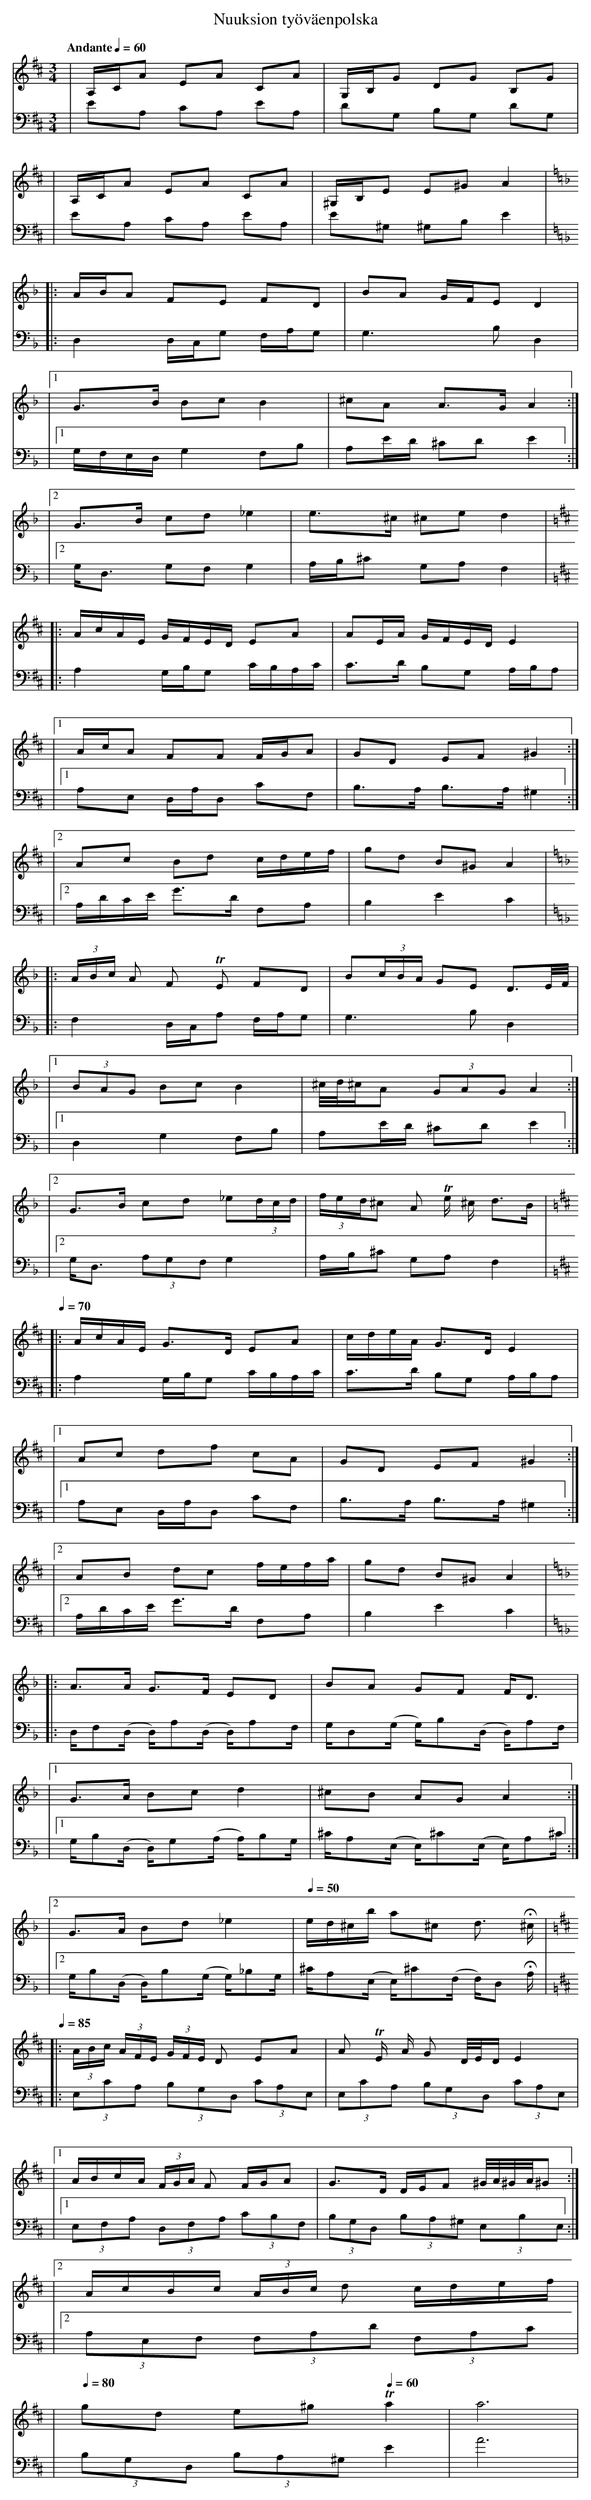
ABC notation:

X:1
T: Nuuksion työväenpolska
Q: "Andante" 1/4=60
M: 3/4
V: 1 octave=0
V: 2 octave=-1 clef=bass
K: Dm
[V:1] [K: AMix]
[V:2] [K: AMix]
[V:1] | A,/C/A EA CA | G,/B,/G DG B,G |
[V:2] | eA cA eA | dG BG dG |
[V:1] | A,/C/A EA CA | ^G,/B,/E E^G A2 |
[V:2] | eA cA eA | e^G ^GB e2 |
[V:1] [K: Dm]
[V:2] [K: Dm]
[V:1] |: A/B/A FE    FD    | BA G/F/E D2 |
[V:2] |: D2    D/C/G F/A/G | G3     B D2 |
[V:1] |[1 G>B      Bc B2 | ^cA   A>G A2 :|
[V:2] |[1 G/F/E/D/ G2 FB | Ae/d/ ^cd e2 :|
[V:1] |[2 G>B cd _e2 | e>^c  ^ce d2 |
[V:2] |[2 G<D GF G2  | A/B/^c GA F2 |
[V:1] [K: AMix]
[V:2] [K: AMix]
[V:1] |: A/c/A/E/ G/F/E/D/ EA       | AE/A/ G/F/E/D/ E2    |
[V:2] |: A2       G/B/G    c/B/A/c/ | c>d   BG       A/B/A |
[V:1] |[1 A/c/A FF    F/G/A | GD  EF  ^G2 :|
[V:2] |[1 AE    D/A/D cF    | B>A B>A ^G2 :|
[V:1] |[2 Ac       Bd  c/d/e/f/ | gd B^G A2 |
[V:2] |[2 A/d/c/e/ g>d FA       | B2 e2  c2 |
[V:1] [K: Dm]
[V:2] [K: Dm]
[V:1] |: (3A/B/c/ A F TE  FD    | B(3c/B/A/ GE D3/2E//F// |
[V:2] |: F2         D/C/A F/A/G | G3         B D2         |
[V:1] |[1 (3BAG Bc B2 | ^c//d//^c/A (3GAG A2 :|
[V:2] |[1 D2    G2 FB | Ae/d/       ^cd   e2 :|
[V:1] |[2 G>B cd    _e(3d/c/d/ | (3f/e/d/^c A Te/ ^c/ d>B |
[V:2] |[2 G<D (3AGF G2         | A/B/^c       GA      F2  |
[V:1] [K: AMix] [Q: 1/4=70]
[V:2] [K: AMix] [Q: 1/4=70]
[V:1] |: A/c/A/E/ G>D   EA       | c/d/e/A/ G>D E2    |
[V:2] |: A2       G/B/G c/B/A/c/ | c>d      BG  A/B/A |
[V:1] |[1 Ac df    cA | GD  EF  ^G2 :|
[V:2] |[1 AE D/A/D cF | B>A B>A ^G2 :|
[V:1] |[2 AB       dc  f/e/f/a/ | gd B^G A2 |
[V:2] |[2 A/d/c/e/ g>d FA       | B2 e2  c2 |
[V:1] [K: Dm]
[V:2] [K: Dm]
[V:1] |: A>A    G>F     ED     | BA     GF      F<D    |
[V:2] |: D/F(D/ D/)A(D/ D/)AF/ | G/D(G/ G/)B(D/ D/)AF/ |
[V:1] |[1 G>A    Bc      d2     | ^cB     AG       A2      :|
[V:2] |[1 G/B(D/ D/)G(A/ A/)BG/ | ^c/A(E/ E/)^c(E/ E/)A^c/ :|
[V:1] |[2 G>A    Bd      _e2     | [Q: 1/4=50] e/d/^c/b/ a^c      d3/2 H^c/ |
[V:2] |[2 G/B(D/ D/)B(G/ G/)_BG/ | [Q: 1/4=50] ^c/A(E/   E/)^c(F/ F/)D HA/  |
[V:1] [K: AMix] [Q: 1/4=85]
[V:2] [K: AMix] [Q: 1/4=85]
[V:1] |: (3A/B/c/ (3A/F/E/ (3G/F/E/ D EA    | A TE/ A/ G D//E//D/ E2    |
[V:2] |: (3EcA             (3BGD      (3cAE | (3EcA    (3BGD      (3cAE |
[V:1] |[1 A/B/c/A/ (3F/G/A/ F F/G/A | G>D   D/E/F  ^G//A//^G//A//^G :|
[V:2] |[1 (3EFA    (3DFA      (3cBF | (3BGD (3BA^G (3EBE            :|
[V:1] |[2 A/c/B/c/ (3A/B/c/ d c/d/e/f/ |
[V:2] |[2 (3AEF    (3FAd      (3FAc    |
[V:1] | [Q: 1/4=80] gd    e^g    [Q: 1/4=60] Ta2 | a6 |
[V:2] | [Q: 1/4=80] (3BGD (3BA^G [Q: 1/4=60] e2  | a6 |
